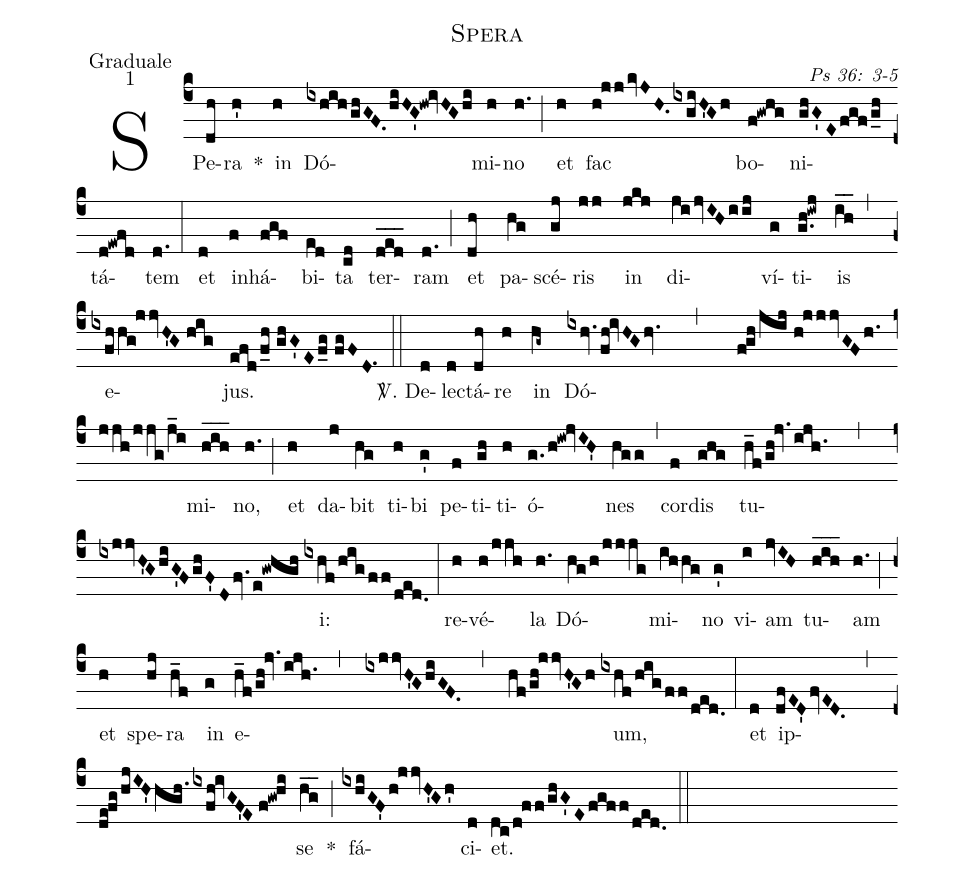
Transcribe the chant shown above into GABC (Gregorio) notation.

name: Spera;
office-part: Graduale;
mode: 1;
commentary: Ps 36: 3-5;
%%
(c4) SPe(dh)ra(h') *() in(h) Dó(ixhih/ghGF./hiHG'!hw!ivHG/hi)mi(h)no(h.) (;) et(h) fac(h!jj/kvJH./ixgiH'Gh) bo(f!gwhg)ni(ghG'E/fgf/g_h)tá(d!ewfd)tem(d.) (:)
et(d) in(f)há(fgf)bi(ed)ta(cd) ter(ded___)ram(d.) (;) et(dh) pa(hg)scé(gj)ris(jj) in(jkj) di(ji/jvIH/iij)ví(g)ti(g.h!iwj)is(ih__) (,) e(ixfhhg!jjvH'G//hig)jus.(efd/f_h//ghG'E/f_g//fgFD.1) (::)
<sp>V/</sp>. De(d)lec(d)tá(dh)re(h) in(hg~) Dó(ixhv./fh!ivHG/hv. , f!gh/jij//h!jjjvGF/h./jjh/jjg/j_i)mi(hih___)no,(h.) (;) et(h) da(j)bit(hg) ti(h)bi(g') pe(f)ti(gh)ti(h)ó(g./h!iw!jvIH')nes(hgg) (,) cor(f)dis(ghg) tu(h_f/gh!jv./ijh.1 , ixjjvH'G/hiG'F/ghF'D/fv.e!gwhgh)i:(ixhf/hig/ff/ded.) (:)
re(h)vé(h/jjh)la(h.) Dó(hg/h/jjjg)mi(ihhg)no(g') vi(i)am(jvIH) tu(hih___)am(h.) (;) et(h) spe(hj)ra(h_f) in(g) e(h_f/gh!jv./ijh.1 , ixjjvH'G/hiGF. , hf/gh!jjvH'Gh)um,(ixhf/hig/ff/ded.) (:)
et(d) ip(dfED'/fvED. , de!fg/hjIH'/hgh./ixfh!ivGF'E//f!gw!hi)se(hg__) *(;) fá(ixhiGF'/h!jjvH'G/h')ci(d)et.(dc/d!ff/ghG'E/fgff/ded.) (::)
